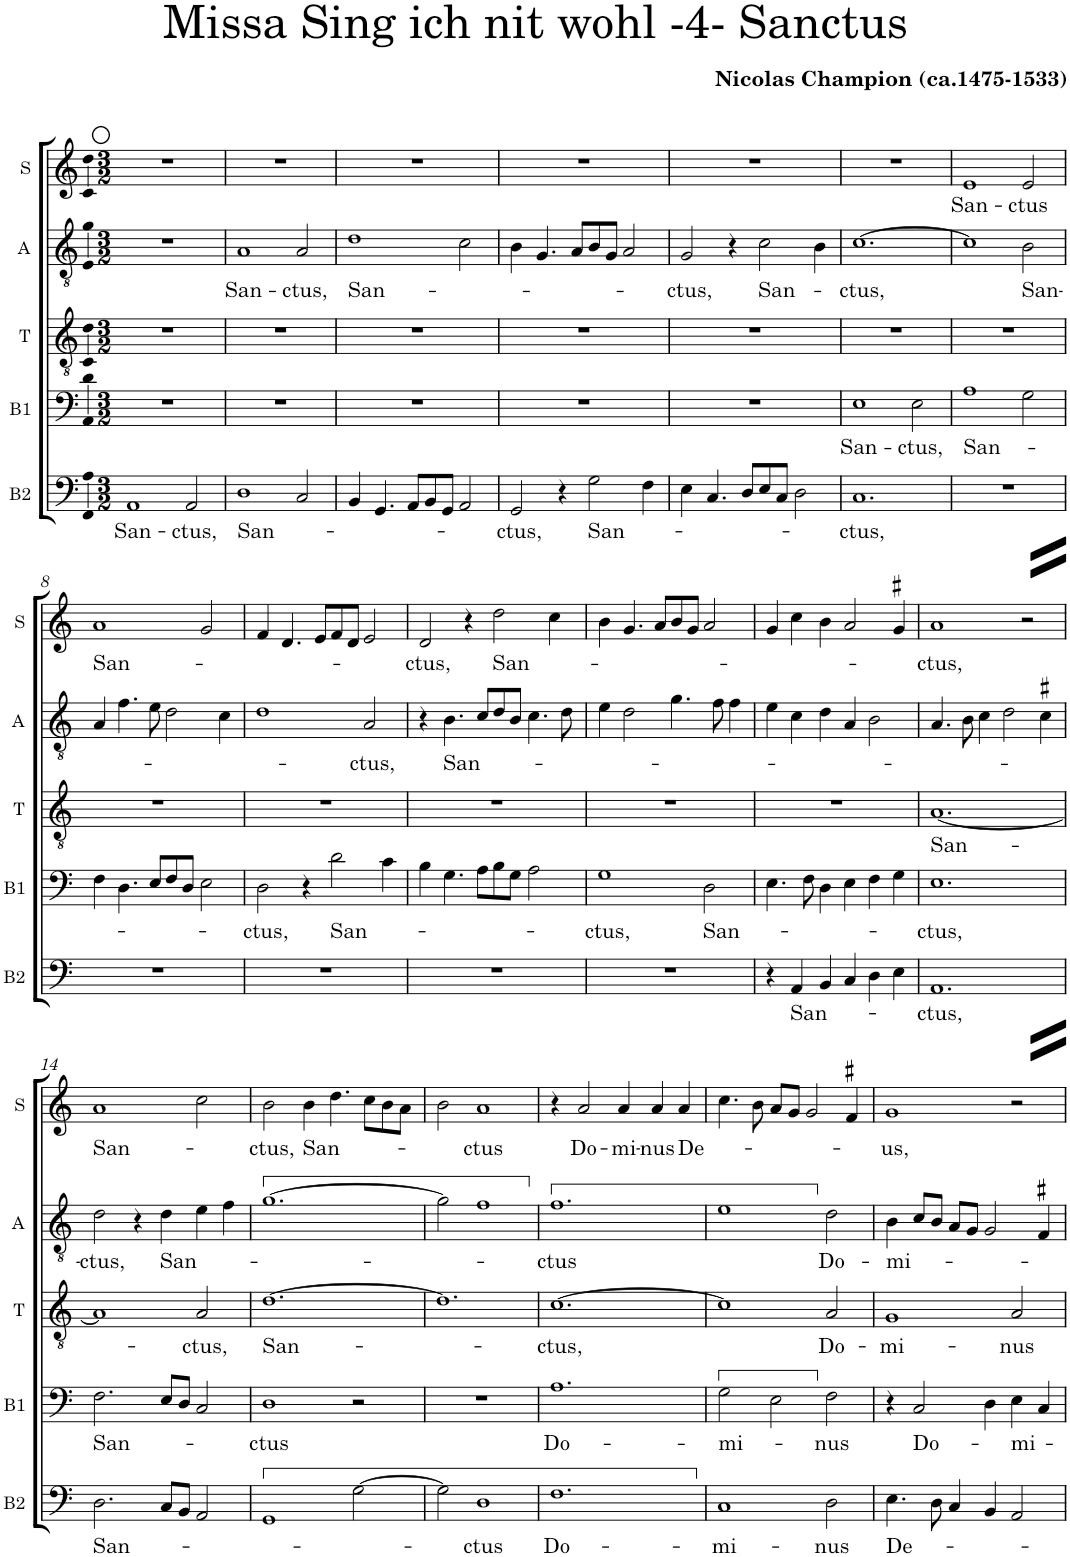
**kern	**text	**kern	**text	**kern	**text	**kern	**text	**kern	**text
*part5	*part5	*part4	*part4	*part3	*part3	*part2	*part2	*part1	*part1
*staff5	*staff5	*staff4	*staff4	*staff3	*staff3	*staff2	*staff2	*staff1	*staff1
*I"B2	*	*I"B1	*	*I"T	*	*I"A	*	*I"S	*
*I'B2	*	*I'B1	*	*I'T	*	*I'A	*	*I'S	*
*clefF4	*	*clefF4	*	*clefGv2	*	*clefGv2	*	*clefG2	*
*k[]	*	*k[]	*	*k[]	*	*k[]	*	*k[]	*
*M3/2	*	*M3/2	*	*M3/2	*	*M3/2	*	*M3/2	*
=1	=1	=1	=1	=1	=1	=1	=1	=1	=1
!	!LO:LY:b	!	!	!	!	!	!	!	!
1AA	San-	1.r	.	1.r	.	1.r	.	1.r	.
!	!LO:LY:b	!	!	!	!	!	!	!	!
2AA/	-ctus,	.	.	.	.	.	.	.	.
=2	=2	=2	=2	=2	=2	=2	=2	=2	=2
!	!LO:LY:b	!	!	!	!	!	!LO:LY:b	!	!
1D	San-	1.r	.	1.r	.	1A	San-	1.r	.
!	!	!	!	!	!	!	!LO:LY:b	!	!
2C/	.	.	.	.	.	2A/	-ctus,	.	.
=3	=3	=3	=3	=3	=3	=3	=3	=3	=3
!	!	!	!	!	!	!	!LO:LY:b	!	!
4BB/	.	1.r	.	1.r	.	1d	San-	1.r	.
4.GG/	.	.	.	.	.	.	.	.	.
8AA/L	.	.	.	.	.	.	.	.	.
8BB/	.	.	.	.	.	.	.	.	.
8GG/J	.	.	.	.	.	.	.	.	.
2AA/	.	.	.	.	.	2c\	.	.	.
=4	=4	=4	=4	=4	=4	=4	=4	=4	=4
!	!LO:LY:b	!	!	!	!	!	!	!	!
2GG/	-ctus,	1.r	.	1.r	.	4B\	.	1.r	.
.	.	.	.	.	.	4.G/	.	.	.
4r	.	.	.	.	.	.	.	.	.
.	.	.	.	.	.	8A/L	.	.	.
!	!LO:LY:b	!	!	!	!	!	!	!	!
2G\	San-	.	.	.	.	8B/	.	.	.
.	.	.	.	.	.	8G/J	.	.	.
.	.	.	.	.	.	2A/	.	.	.
4F\	.	.	.	.	.	.	.	.	.
=5	=5	=5	=5	=5	=5	=5	=5	=5	=5
!	!	!	!	!	!	!	!LO:LY:b	!	!
4E\	.	1.r	.	1.r	.	2G/	-ctus,	1.r	.
4.C/	.	.	.	.	.	.	.	.	.
.	.	.	.	.	.	4r	.	.	.
8D/L	.	.	.	.	.	.	.	.	.
!	!	!	!	!	!	!	!LO:LY:b	!	!
8E/	.	.	.	.	.	2c\	San-	.	.
8C/J	.	.	.	.	.	.	.	.	.
2D\	.	.	.	.	.	.	.	.	.
.	.	.	.	.	.	4B\	.	.	.
=6	=6	=6	=6	=6	=6	=6	=6	=6	=6
!	!LO:LY:b	!	!LO:LY:b	!	!	!	!LO:LY:b	!	!
1.C	-ctus,	1E	San-	1.r	.	[1.c	-ctus,	1.r	.
!	!	!	!LO:LY:b	!	!	!	!	!	!
.	.	2E\	-ctus,	.	.	.	.	.	.
=7	=7	=7	=7	=7	=7	=7	=7	=7	=7
!	!	!	!LO:LY:b	!	!	!	!	!	!LO:LY:b
1.r	.	1A	San-	1.r	.	1c]	.	1e	San-
!	!	!	!	!	!	!	!LO:LY:b	!	!LO:LY:b
.	.	2G\	.	.	.	2B\	San-	2e/	-ctus
!!LO:LB:g=z
=8	=8	=8	=8	=8	=8	=8	=8	=8	=8
!	!	!	!	!	!	!	!	!	!LO:LY:b
1.r	.	4F\	.	1.r	.	4A/	.	1a	San-
.	.	4.D\	.	.	.	4.f\	.	.	.
.	.	8E/L	.	.	.	8e\	.	.	.
.	.	8F/	.	.	.	2d\	.	.	.
.	.	8D/J	.	.	.	.	.	.	.
.	.	2E\	.	.	.	.	.	2g/	.
.	.	.	.	.	.	4c\	.	.	.
=9	=9	=9	=9	=9	=9	=9	=9	=9	=9
!	!	!	!LO:LY:b	!	!	!	!	!	!
1.r	.	2D\	-ctus,	1.r	.	1d	.	4f/	.
.	.	.	.	.	.	.	.	4.d/	.
.	.	4r	.	.	.	.	.	.	.
.	.	.	.	.	.	.	.	8e/L	.
!	!	!	!LO:LY:b	!	!	!	!	!	!
.	.	2d\	San-	.	.	.	.	8f/	.
.	.	.	.	.	.	.	.	8d/J	.
!	!	!	!	!	!	!	!LO:LY:b	!	!
.	.	.	.	.	.	2A/	-ctus,	2e/	.
.	.	4c\	.	.	.	.	.	.	.
=10	=10	=10	=10	=10	=10	=10	=10	=10	=10
!	!	!	!	!	!	!	!	!	!LO:LY:b
1.r	.	4B\	.	1.r	.	4r	.	2d/	-ctus,
!	!	!	!	!	!	!	!LO:LY:b	!	!
.	.	4.G\	.	.	.	4.B\	San-	.	.
.	.	.	.	.	.	.	.	4r	.
.	.	8A\L	.	.	.	8c/L	.	.	.
!	!	!	!	!	!	!	!	!	!LO:LY:b
.	.	8B\	.	.	.	8d/	.	2dd\	San-
.	.	8G\J	.	.	.	8B/J	.	.	.
.	.	2A\	.	.	.	4.c\	.	.	.
.	.	.	.	.	.	.	.	4cc\	.
.	.	.	.	.	.	8d\	.	.	.
=11	=11	=11	=11	=11	=11	=11	=11	=11	=11
!	!	!	!LO:LY:b	!	!	!	!	!	!
1.r	.	1G	-ctus,	1.r	.	4e\	.	4b\	.
.	.	.	.	.	.	2d\	.	4.g/	.
.	.	.	.	.	.	.	.	8a/L	.
.	.	.	.	.	.	4.g\	.	8b/	.
.	.	.	.	.	.	.	.	8g/J	.
!	!	!	!LO:LY:b	!	!	!	!	!	!
.	.	2D\	San-	.	.	.	.	2a/	.
.	.	.	.	.	.	8f\	.	.	.
.	.	.	.	.	.	4f\	.	.	.
=12	=12	=12	=12	=12	=12	=12	=12	=12	=12
4r	.	4.E\	.	1.r	.	4e\	.	4g/	.
!	!LO:LY:b	!	!	!	!	!	!	!	!
4AA/	San-	.	.	.	.	4c\	.	4cc\	.
.	.	8F\	.	.	.	.	.	.	.
4BB/	.	4D\	.	.	.	4d\	.	4b\	.
4C/	.	4E\	.	.	.	4A/	.	2a/	.
4D\	.	4F\	.	.	.	2B\	.	.	.
4E\	.	4G\	.	.	.	.	.	4g#X/	.
=13	=13	=13	=13	=13	=13	=13	=13	=13	=13
!	!LO:LY:b	!	!LO:LY:b	!	!LO:LY:b	!	!	!	!LO:LY:b
1.AA	-ctus,	1.E	-ctus,	[1.A	San-	4.A/	.	1a	-ctus,
.	.	.	.	.	.	8B\	.	.	.
.	.	.	.	.	.	4c\	.	.	.
.	.	.	.	.	.	2d\	.	.	.
.	.	.	.	.	.	.	.	2r	.
.	.	.	.	.	.	4c#X\	.	.	.
!!LO:LB:g=z
=14	=14	=14	=14	=14	=14	=14	=14	=14	=14
!	!LO:LY:b	!	!LO:LY:b	!	!	!	!LO:LY:b	!	!LO:LY:b
2.D\	San-	2.F\	San-	1A]	.	2d\	-ctus,	1a	San-
.	.	.	.	.	.	4r	.	.	.
!	!	!	!	!	!	!	!LO:LY:b	!	!
8C/L	.	8E/L	.	.	.	4d\	San-	.	.
8BB/J	.	8D/J	.	.	.	.	.	.	.
!	!	!	!	!	!LO:LY:b	!	!	!	!
2AA/	.	2C/	.	2A/	-ctus,	4e\	.	2cc\	.
.	.	.	.	.	.	4f\	.	.	.
=15	=15	=15	=15	=15	=15	=15	=15	=15	=15
!	!	!	!LO:LY:b	!	!LO:LY:b	!	!	!	!LO:LY:b
1GG	.	1D	-ctus	[1.d	San-	[1.g	.	2b\	-ctus,
!	!	!	!	!	!	!	!	!	!LO:LY:b
.	.	.	.	.	.	.	.	4b\	San-
.	.	.	.	.	.	.	.	4.dd\	.
[2G\	.	2r	.	.	.	.	.	.	.
.	.	.	.	.	.	.	.	8cc\L	.
.	.	.	.	.	.	.	.	8b\	.
.	.	.	.	.	.	.	.	8a\J	.
=16	=16	=16	=16	=16	=16	=16	=16	=16	=16
2G\]	.	1.r	.	1.d]	.	2g\]	.	2b\	.
!	!LO:LY:b	!	!	!	!	!	!	!	!LO:LY:b
1D	ctus	.	.	.	.	1f	.	1a	-ctus
=17	=17	=17	=17	=17	=17	=17	=17	=17	=17
!	!LO:LY:b	!	!LO:LY:b	!	!LO:LY:b	!	!LO:LY:b	!	!
1.F	Do-	1.A	Do-	[1.c	-ctus,	1.f	-ctus	4r	.
!	!	!	!	!	!	!	!	!	!LO:LY:b
.	.	.	.	.	.	.	.	2a/	Do-
!	!	!	!	!	!	!	!	!	!LO:LY:b
.	.	.	.	.	.	.	.	4a/	-mi-
!	!	!	!	!	!	!	!	!	!LO:LY:b
.	.	.	.	.	.	.	.	4a/	-nus
!	!	!	!	!	!	!	!	!	!LO:LY:b
.	.	.	.	.	.	.	.	4a/	De-
=18	=18	=18	=18	=18	=18	=18	=18	=18	=18
!	!LO:LY:b	!	!LO:LY:b	!	!	!	!	!	!
1C	-mi-	2G\	mi-	1c]	.	1e	.	4.cc\	.
.	.	.	.	.	.	.	.	8b\	.
.	.	2E\	.	.	.	.	.	8a/L	.
.	.	.	.	.	.	.	.	8g/J	.
.	.	.	.	.	.	.	.	2g/	.
!	!LO:LY:b	!	!LO:LY:b	!	!LO:LY:b	!	!LO:LY:b	!	!
2D\	-nus	2F\	-nus	2A/	Do-	2d\	Do-	.	.
.	.	.	.	.	.	.	.	4f#X/	.
=19	=19	=19	=19	=19	=19	=19	=19	=19	=19
!	!LO:LY:b	!	!	!	!LO:LY:b	!	!LO:LY:b	!	!LO:LY:b
4.E\	De-	4r	.	1G	-mi-	4B\	-mi-	1g	-us,
!	!	!	!LO:LY:b	!	!	!	!	!	!
.	.	2C/	Do-	.	.	8c/L	.	.	.
8D\	.	.	.	.	.	8B/J	.	.	.
4C/	.	.	.	.	.	8A/L	.	.	.
.	.	.	.	.	.	8G/J	.	.	.
4BB/	.	4D\	.	.	.	2G/	.	.	.
!	!	!	!LO:LY:b	!	!LO:LY:b	!	!	!	!
2AA/	.	4E\	-mi-	2A/	-nus	.	.	2r	.
.	.	4C/	.	.	.	4F#X/	.	.	.
=	=	=	=	=	=	=	=	=	=
*-	*-	*-	*-	*-	*-	*-	*-	*-	*-
